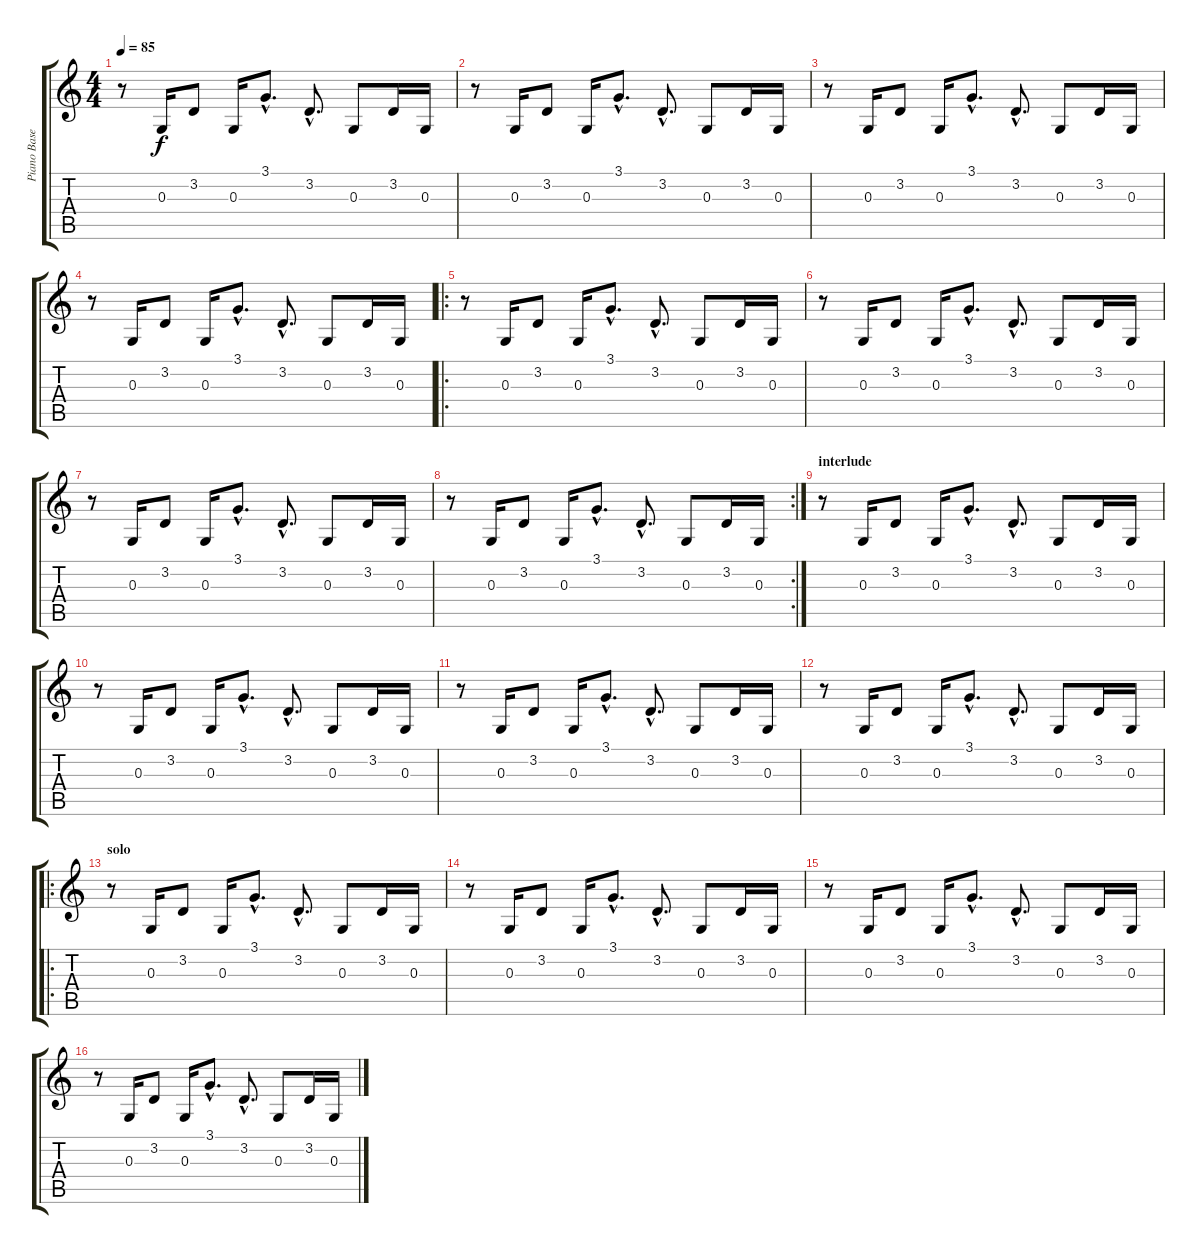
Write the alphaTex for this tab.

\track ("Piano Base" "Piano Base") {instrument acousticgrandpiano}
\staff {score tabs}
\tuning (E4 B3 G3 D3 A2 E2) {hide}
\ts (4 4)
\tempo 85
\clef g2
\ks c
r.8{dy f instrument acousticgrandpiano} 0.3.16 3.2.8 0.3.16 3.1{hac}.8{d} 3.2{hac}.8{d} 0.3.8 3.2.16 0.3.16 |
r.8 0.3.16 3.2.8 0.3.16 3.1{hac}.8{d} 3.2{hac}.8{d} 0.3.8 3.2.16 0.3.16 |
r.8 0.3.16 3.2.8 0.3.16 3.1{hac}.8{d} 3.2{hac}.8{d} 0.3.8 3.2.16 0.3.16 |
r.8 0.3.16 3.2.8 0.3.16 3.1{hac}.8{d} 3.2{hac}.8{d} 0.3.8 3.2.16 0.3.16 |
\ro
r.8 0.3.16 3.2.8 0.3.16 3.1{hac}.8{d} 3.2{hac}.8{d} 0.3.8 3.2.16 0.3.16 |
r.8 0.3.16 3.2.8 0.3.16 3.1{hac}.8{d} 3.2{hac}.8{d} 0.3.8 3.2.16 0.3.16 |
r.8 0.3.16 3.2.8 0.3.16 3.1{hac}.8{d} 3.2{hac}.8{d} 0.3.8 3.2.16 0.3.16 |
\rc 2
r.8 0.3.16 3.2.8 0.3.16 3.1{hac}.8{d} 3.2{hac}.8{d} 0.3.8 3.2.16 0.3.16 |
\section ("" "interlude")
r.8 0.3.16 3.2.8 0.3.16 3.1{hac}.8{d} 3.2{hac}.8{d} 0.3.8 3.2.16 0.3.16 |
r.8 0.3.16 3.2.8 0.3.16 3.1{hac}.8{d} 3.2{hac}.8{d} 0.3.8 3.2.16 0.3.16 |
r.8 0.3.16 3.2.8 0.3.16 3.1{hac}.8{d} 3.2{hac}.8{d} 0.3.8 3.2.16 0.3.16 |
r.8 0.3.16 3.2.8 0.3.16 3.1{hac}.8{d} 3.2{hac}.8{d} 0.3.8 3.2.16 0.3.16 |
\ro
\section ("" "solo")
r.8{volume 10} 0.3.16 3.2.8 0.3.16 3.1{hac}.8{d} 3.2{hac}.8{d} 0.3.8 3.2.16 0.3.16 |
r.8 0.3.16 3.2.8 0.3.16 3.1{hac}.8{d} 3.2{hac}.8{d} 0.3.8 3.2.16 0.3.16 |
r.8 0.3.16 3.2.8 0.3.16 3.1{hac}.8{d} 3.2{hac}.8{d} 0.3.8 3.2.16 0.3.16 |
r.8 0.3.16 3.2.8 0.3.16 3.1{hac}.8{d} 3.2{hac}.8{d} 0.3.8 3.2.16 0.3.16
